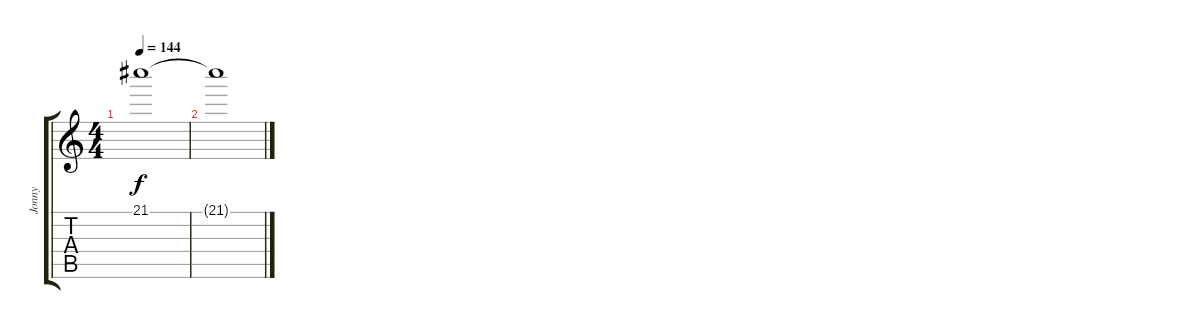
\track ("Jonny" "Jonny") {instrument distortionguitar}
\staff {score tabs}
\tuning (E4 B3 G3 D3 A2 E2) {hide}
\ts (4 4)
\tempo 144
\clef g2
\ks c
21.1{t}.1{dy f} |
21.1{t}.1{volume 3}
